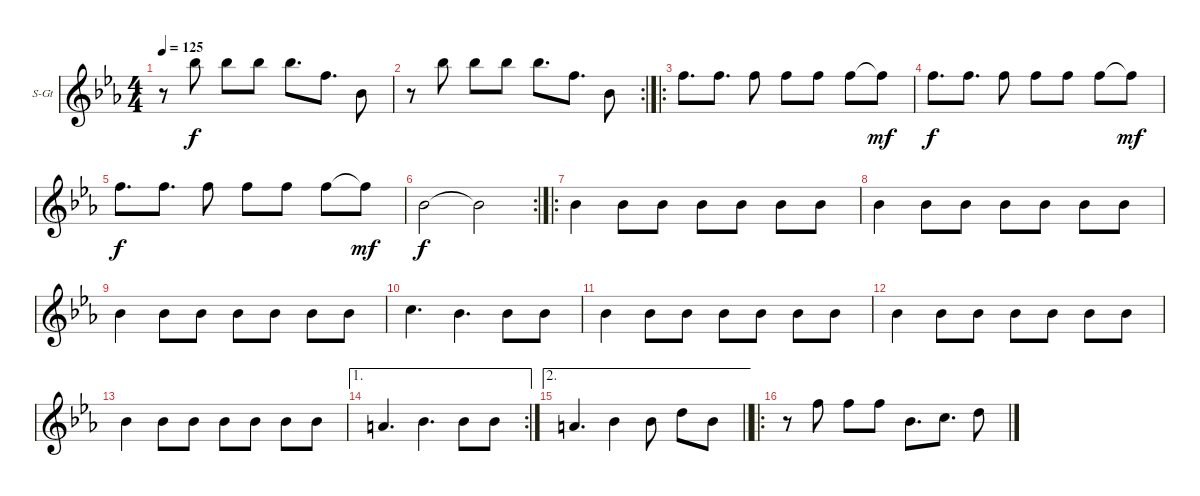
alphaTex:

\bracketExtendMode groupsimilarinstruments
\firstSystemTrackNameOrientation horizontal
\otherSystemsTrackNameOrientation horizontal
\track ("Дорожка 2" "S-Gt") {instrument violin}
\staff {score}
\tuning (E4 B3 G3 D3 A2 E2)
\displaytranspose 12
\ts (4 4)
\tempo 125
\clef g2
\ks eb
r.8{dy f} 6.1.8 6.1.8 6.1.8 6.1.8{d} 1.1.8{d} 3.3.8 |
\rc 2
r.8 6.1.8 6.1.8 6.1.8 6.1.8{d} 1.1.8{d} 3.3.8 |
\ro
1.1.8{d} 1.1.8{d} 1.1.8 1.1.8 1.1.8 1.1.8 1.1{t}.8{dy mf} |
1.1.8{d dy f} 1.1.8{d} 1.1.8 1.1.8 1.1.8 1.1.8 1.1{t}.8{dy mf} |
1.1.8{d dy f} 1.1.8{d} 1.1.8 1.1.8 1.1.8 1.1.8 1.1{t}.8{dy mf} |
\rc 2
13.5.2{dy f} 13.5{t}.2 |
\ro
8.4.4 3.3.8 3.3.8 3.3.8 3.3.8 3.3.8 8.4.8 |
3.3.4 3.3.8 3.3.8 3.3.8 3.3.8 3.3.8 8.4.8 |
3.3.4 3.3.8 3.3.8 3.3.8 3.3.8 3.3.8 8.4.8 |
1.2.4{d} 3.3.4{d} 3.3.8 3.3.8 |
3.3.4 3.3.8 3.3.8 3.3.8 3.3.8 3.3.8 8.4.8 |
3.3.4 3.3.8 3.3.8 3.3.8 3.3.8 3.3.8 8.4.8 |
3.3.4 3.3.8 3.3.8 3.3.8 3.3.8 3.3.8 8.4.8 |
\ae 1
\rc 2
2.3.4{d} 3.3.4{d} 3.3.8 3.3.8 |
\ae 2
\barLineRight lightlight
2.3.4{d} 3.3.4 3.3.8 3.2.8 3.3.8 |
\ro
r.8 1.1.8 1.1.8 1.1.8 3.3.8{d} 1.2.8{d} 3.2.8
